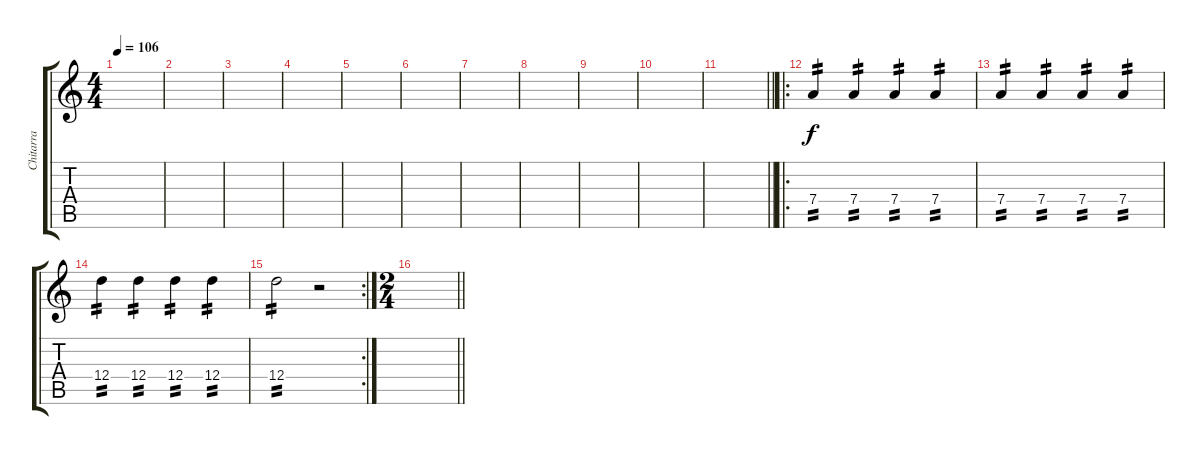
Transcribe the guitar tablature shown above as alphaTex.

\track ("Chitarra" "Chitarra") {instrument overdrivenguitar}
\staff {score tabs}
\tuning (E4 B3 G3 D3 A2 E2) {hide}
\ts (4 4)
\tempo 106
\clef g2
\ks c
|
|
|
|
|
|
|
|
|
|
\barLineRight lightlight
|
\ro
7.4.4{tp 2 volume 7 instrument acousticguitarsteel} 7.4.4{tp 2} 7.4.4{tp 2} 7.4.4{tp 2} |
7.4.4{tp 2} 7.4.4{tp 2} 7.4.4{tp 2} 7.4.4{tp 2} |
12.4.4{tp 2} 12.4.4{tp 2} 12.4.4{tp 2} 12.4.4{tp 2} |
\rc 2
12.4.2{tp 2} r.2 |
\ts (2 4)
\barLineRight lightlight
